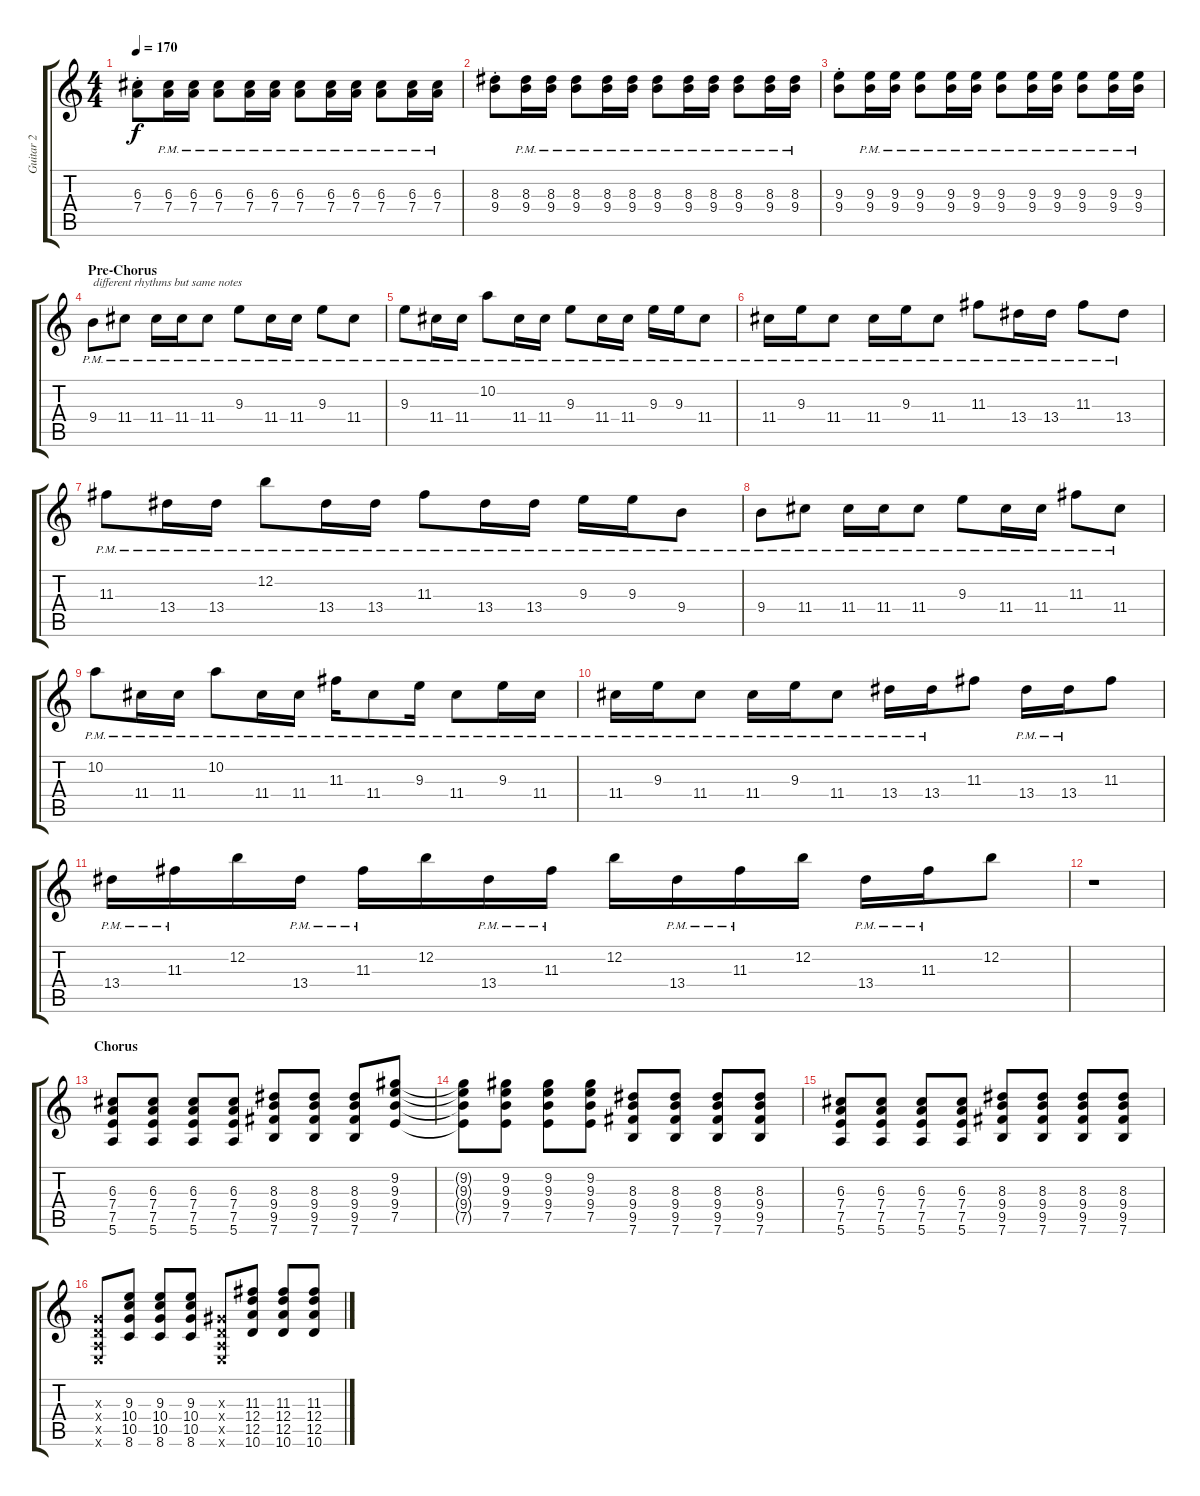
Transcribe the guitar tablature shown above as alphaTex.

\track ("Guitar 2" "Guitar 2") {instrument distortionguitar}
\staff {score tabs}
\tuning (E4 B3 G3 D3 A2 E2) {hide}
\ts (4 4)
\tempo 170
\clef g2
\ks c
(6.3{st} 7.4{st}).8{dy f} (6.3{pm} 7.4{pm}).16 (6.3{pm} 7.4{pm}).16 (6.3{pm} 7.4{pm}).8 (6.3{pm} 7.4{pm}).16 (6.3{pm} 7.4{pm}).16 (6.3{pm} 7.4{pm}).8 (6.3{pm} 7.4{pm}).16 (6.3{pm} 7.4{pm}).16 (6.3{pm} 7.4{pm}).8 (6.3{pm} 7.4{pm}).16 (6.3{pm} 7.4{pm}).16 |
(8.3{st} 9.4{st}).8 (8.3{pm} 9.4{pm}).16 (8.3{pm} 9.4{pm}).16 (8.3{pm} 9.4{pm}).8 (8.3{pm} 9.4{pm}).16 (8.3{pm} 9.4{pm}).16 (8.3{pm} 9.4{pm}).8 (8.3{pm} 9.4{pm}).16 (8.3{pm} 9.4{pm}).16 (8.3{pm} 9.4{pm}).8 (8.3{pm} 9.4{pm}).16 (8.3{pm} 9.4{pm}).16 |
(9.3{st} 9.4{st}).8 (9.3{pm} 9.4{pm}).16 (9.3{pm} 9.4{pm}).16 (9.3{pm} 9.4{pm}).8 (9.3{pm} 9.4{pm}).16 (9.3{pm} 9.4{pm}).16 (9.3{pm} 9.4{pm}).8 (9.3{pm} 9.4{pm}).16 (9.3{pm} 9.4{pm}).16 (9.3{pm} 9.4{pm}).8 (9.3{pm} 9.4{pm}).16 (9.3{pm} 9.4{pm}).16 |
\section ("" "Pre-Chorus")
9.4{pm}.8{txt "different rhythms but same notes"} 11.4{pm}.8 11.4{pm}.16 11.4{pm}.16 11.4{pm}.8 9.3{pm}.8 11.4{pm}.16 11.4{pm}.16 9.3{pm}.8 11.4{pm}.8 |
9.3{pm}.8 11.4{pm}.16 11.4{pm}.16 10.2{pm}.8 11.4{pm}.16 11.4{pm}.16 9.3{pm}.8 11.4{pm}.16 11.4{pm}.16 9.3{pm}.16 9.3{pm}.16 11.4{pm}.8 |
11.4{pm}.16 9.3{pm}.16 11.4{pm}.8 11.4{pm}.16 9.3{pm}.16 11.4{pm}.8 11.3{pm}.8 13.4{pm}.16 13.4{pm}.16 11.3{pm}.8 13.4{pm}.8 |
11.3{pm}.8 13.4{pm}.16 13.4{pm}.16 12.2{pm}.8 13.4{pm}.16 13.4{pm}.16 11.3{pm}.8 13.4{pm}.16 13.4{pm}.16 9.3{pm}.16 9.3{pm}.16 9.4{pm}.8 |
9.4{pm}.8 11.4{pm}.8 11.4{pm}.16 11.4{pm}.16 11.4{pm}.8 9.3{pm}.8 11.4{pm}.16 11.4{pm}.16 11.3{pm}.8 11.4{pm}.8 |
10.2{pm}.8 11.4{pm}.16 11.4{pm}.16 10.2{pm}.8 11.4{pm}.16 11.4{pm}.16 11.3{pm}.16 11.4{pm}.8 9.3{pm}.16 11.4{pm}.8 9.3{pm}.16 11.4{pm}.16 |
11.4{pm}.16 9.3{pm}.16 11.4{pm}.8 11.4{pm}.16 9.3{pm}.16 11.4{pm}.8 13.4{pm}.16 13.4{pm}.16 11.3.8 13.4{pm}.16 13.4{pm}.16 11.3.8 |
13.4{pm}.16 11.3{pm}.16 12.2.16 13.4{pm}.16 11.3{pm}.16 12.2.16 13.4{pm}.16 11.3{pm}.16 12.2.16 13.4{pm}.16 11.3{pm}.16 12.2.16 13.4{pm}.16 11.3{pm}.16 12.2.8 |
r.1 |
\section ("" "Chorus")
(6.3 7.4 7.5 5.6).8 (6.3 7.4 7.5 5.6).8 (6.3 7.4 7.5 5.6).8 (6.3 7.4 7.5 5.6).8 (8.3 9.4 9.5 7.6).8 (8.3 9.4 9.5 7.6).8 (8.3 9.4 9.5 7.6).8 (9.2 9.3 9.4 7.5).8 |
(9.2{t} 9.3{t} 9.4{t} 7.5{t}).8 (9.2 9.3 9.4 7.5).8 (9.2 9.3 9.4 7.5).8 (9.2 9.3 9.4 7.5).8 (8.3 9.4 9.5 7.6).8 (8.3 9.4 9.5 7.6).8 (8.3 9.4 9.5 7.6).8 (8.3 9.4 9.5 7.6).8 |
(6.3 7.4 7.5 5.6).8 (6.3 7.4 7.5 5.6).8 (6.3 7.4 7.5 5.6).8 (6.3 7.4 7.5 5.6).8 (8.3 9.4 9.5 7.6).8 (8.3 9.4 9.5 7.6).8 (8.3 9.4 9.5 7.6).8 (8.3 9.4 9.5 7.6).8 |
(0.3{x} 0.4{x} 0.5{x} 0.6{x}).8 (9.3 10.4 10.5 8.6).8 (9.3 10.4 10.5 8.6).8 (9.3 10.4 10.5 8.6).8 (1.3{x} 0.4{x} 0.5{x} 0.6{x}).8 (11.3 12.4 12.5 10.6).8 (11.3 12.4 12.5 10.6).8 (11.3 12.4 12.5 10.6).8
